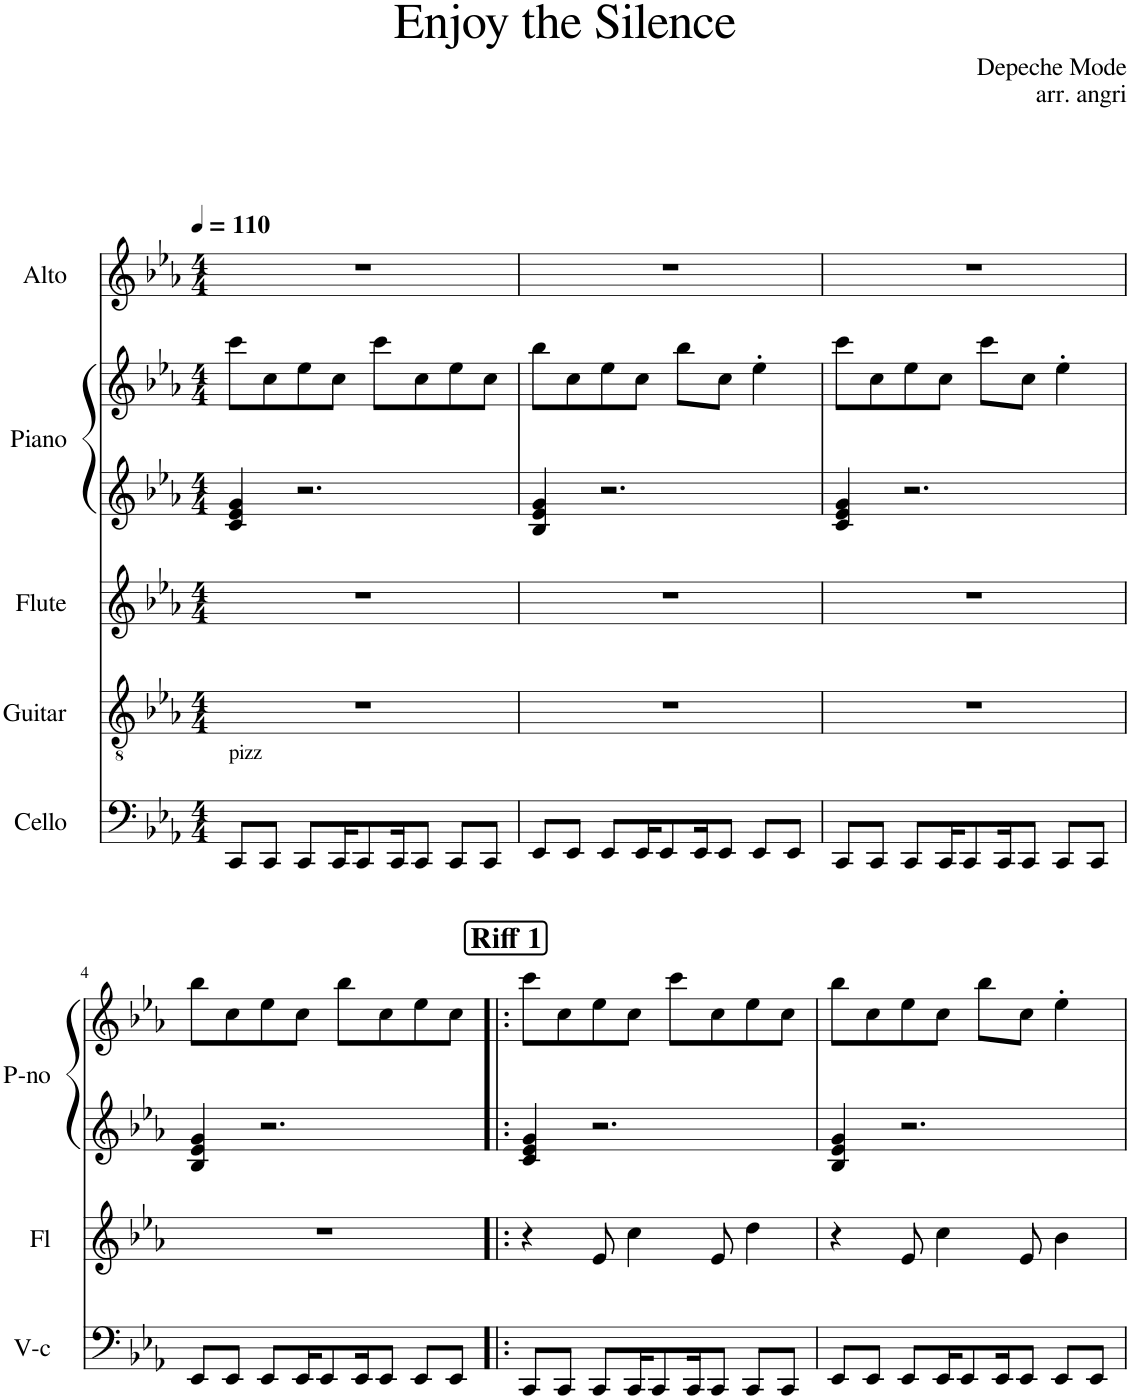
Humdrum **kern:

**kern	**kern	**kern	**kern	**kern	**kern
*part5	*part4	*part3	*part2	*part2	*part1
*staff6	*staff5	*staff4	*staff3	*staff2	*staff1
*I"Cello	*I"Guitar	*I"Flute	*I"Piano	*	*I"Alto
*	*I'Gt	*I'Fl	*I'P-no	*	*
*clefF4	*clefGv2	*clefG2	*clefG2	*clefG2	*clefG2
*k[b-e-a-]	*k[b-e-a-]	*k[b-e-a-]	*k[b-e-a-]	*k[b-e-a-]	*k[b-e-a-]
*M4/4	*M4/4	*M4/4	*M4/4	*M4/4	*M4/4
*MM110	*MM110	*MM110	*MM110	*MM110	*MM110
=1	=1	=1	=1	=1	=1
!LO:TX:a:t=pizz	!	!	!	!	!
8CC/L	1r	1r	4c/ 4e-/ 4g/	8ccc\L	1r
8CC/J	.	.	.	8cc\	.
8CC/L	.	.	2.r	8ee-\	.
16CC/K	.	.	.	8cc\J	.
8CC/	.	.	.	.	.
.	.	.	.	8ccc\L	.
16CC/K	.	.	.	.	.
8CC/J	.	.	.	8cc\	.
8CC/L	.	.	.	8ee-\	.
8CC/J	.	.	.	8cc\J	.
=2	=2	=2	=2	=2	=2
8EE-/L	1r	1r	4B-/ 4e-/ 4g/	8bb-\L	1r
8EE-/J	.	.	.	8cc\	.
8EE-/L	.	.	2.r	8ee-\	.
16EE-/K	.	.	.	8cc\J	.
8EE-/	.	.	.	.	.
.	.	.	.	8bb-\L	.
16EE-/K	.	.	.	.	.
8EE-/J	.	.	.	8cc\J	.
8EE-/L	.	.	.	4ee-'\	.
8EE-/J	.	.	.	.	.
=3	=3	=3	=3	=3	=3
8CC/L	1r	1r	4c/ 4e-/ 4g/	8ccc\L	1r
8CC/J	.	.	.	8cc\	.
8CC/L	.	.	2.r	8ee-\	.
16CC/K	.	.	.	8cc\J	.
8CC/	.	.	.	.	.
.	.	.	.	8ccc\L	.
16CC/K	.	.	.	.	.
8CC/J	.	.	.	8cc\J	.
8CC/L	.	.	.	4ee-'\	.
8CC/J	.	.	.	.	.
!!LO:LB:g=z
=4	=4	=4	=4	=4	=4
8EE-/L	1r	1r	4B-/ 4e-/ 4g/	8bb-\L	1r
8EE-/J	.	.	.	8cc\	.
8EE-/L	.	.	2.r	8ee-\	.
16EE-/K	.	.	.	8cc\J	.
8EE-/	.	.	.	.	.
.	.	.	.	8bb-\L	.
16EE-/K	.	.	.	.	.
8EE-/J	.	.	.	8cc\	.
8EE-/L	.	.	.	8ee-\	.
8EE-/J	.	.	.	8cc\J	.
!!LO:REH:place=s1:a:B:cj:fs=14:t=Riff 1
=5!|:	=5!|:	=5!|:	=5!|:	=5!|:	=5!|:
8CC/L	1r	4r	4c/ 4e-/ 4g/	8ccc\L	1r
8CC/J	.	.	.	8cc\	.
8CC/L	.	8e-/	2.r	8ee-\	.
16CC/K	.	4cc\	.	8cc\J	.
8CC/	.	.	.	.	.
.	.	.	.	8ccc\L	.
16CC/K	.	.	.	.	.
8CC/J	.	8e-/	.	8cc\	.
8CC/L	.	4dd\	.	8ee-\	.
8CC/J	.	.	.	8cc\J	.
=6	=6	=6	=6	=6	=6
8EE-/L	1r	4r	4B-/ 4e-/ 4g/	8bb-\L	1r
8EE-/J	.	.	.	8cc\	.
8EE-/L	.	8e-/	2.r	8ee-\	.
16EE-/K	.	4cc\	.	8cc\J	.
8EE-/	.	.	.	.	.
.	.	.	.	8bb-\L	.
16EE-/K	.	.	.	.	.
8EE-/J	.	8e-/	.	8cc\J	.
8EE-/L	.	4b-\	.	4ee-'\	.
8EE-/J	.	.	.	.	.
=	=	=	=	=	=
*-	*-	*-	*-	*-	*-
